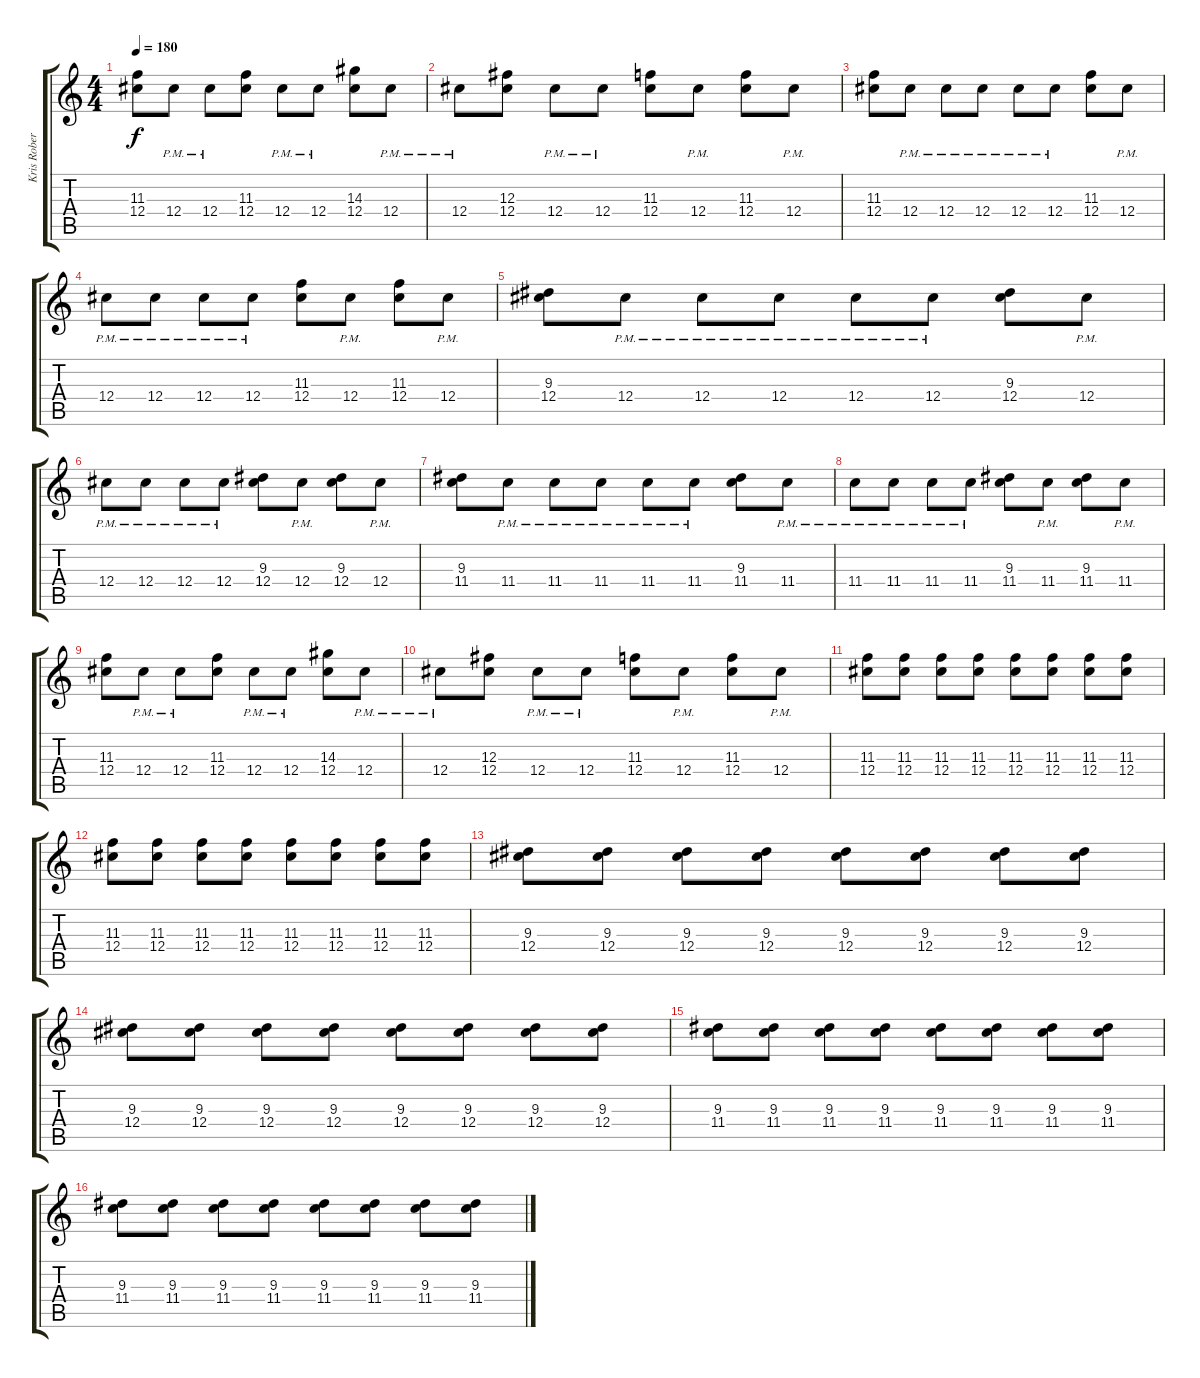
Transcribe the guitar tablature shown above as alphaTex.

\track ("Kris Roberts" "Kris Rober") {instrument distortionguitar}
\staff {score tabs}
\tuning (Eb4 Bb3 Gb3 Db3 Ab2 Db2) {hide}
\ts (4 4)
\tempo 180
\clef g2
\ks c
(11.3 12.4).8{dy f} 12.4{pm}.8 12.4{pm}.8 (11.3 12.4).8 12.4{pm}.8 12.4{pm}.8 (14.3 12.4).8 12.4{pm}.8 |
12.4{pm}.8 (12.3 12.4).8 12.4{pm}.8 12.4{pm}.8 (11.3 12.4).8 12.4{pm}.8 (11.3 12.4).8 12.4{pm}.8 |
(11.3 12.4).8 12.4{pm}.8 12.4{pm}.8 12.4{pm}.8 12.4{pm}.8 12.4{pm}.8 (11.3 12.4).8 12.4{pm}.8 |
12.4{pm}.8 12.4{pm}.8 12.4{pm}.8 12.4{pm}.8 (11.3 12.4).8 12.4{pm}.8 (11.3 12.4).8 12.4{pm}.8 |
(9.3 12.4).8 12.4{pm}.8 12.4{pm}.8 12.4{pm}.8 12.4{pm}.8 12.4{pm}.8 (9.3 12.4).8 12.4{pm}.8 |
12.4{pm}.8 12.4{pm}.8 12.4{pm}.8 12.4{pm}.8 (9.3 12.4).8 12.4{pm}.8 (9.3 12.4).8 12.4{pm}.8 |
(9.3 11.4).8 11.4{pm}.8 11.4{pm}.8 11.4{pm}.8 11.4{pm}.8 11.4{pm}.8 (9.3 11.4).8 11.4{pm}.8 |
11.4{pm}.8 11.4{pm}.8 11.4{pm}.8 11.4{pm}.8 (9.3 11.4).8 11.4{pm}.8 (9.3 11.4).8 11.4{pm}.8 |
(11.3 12.4).8 12.4{pm}.8 12.4{pm}.8 (11.3 12.4).8 12.4{pm}.8 12.4{pm}.8 (14.3 12.4).8 12.4{pm}.8 |
12.4{pm}.8 (12.3 12.4).8 12.4{pm}.8 12.4{pm}.8 (11.3 12.4).8 12.4{pm}.8 (11.3 12.4).8 12.4{pm}.8 |
(11.3 12.4).8 (11.3 12.4).8 (11.3 12.4).8 (11.3 12.4).8 (11.3 12.4).8 (11.3 12.4).8 (11.3 12.4).8 (11.3 12.4).8 |
(11.3 12.4).8 (11.3 12.4).8 (11.3 12.4).8 (11.3 12.4).8 (11.3 12.4).8 (11.3 12.4).8 (11.3 12.4).8 (11.3 12.4).8 |
(9.3 12.4).8 (9.3 12.4).8 (9.3 12.4).8 (9.3 12.4).8 (9.3 12.4).8 (9.3 12.4).8 (9.3 12.4).8 (9.3 12.4).8 |
(9.3 12.4).8 (9.3 12.4).8 (9.3 12.4).8 (9.3 12.4).8 (9.3 12.4).8 (9.3 12.4).8 (9.3 12.4).8 (9.3 12.4).8 |
(9.3 11.4).8 (9.3 11.4).8 (9.3 11.4).8 (9.3 11.4).8 (9.3 11.4).8 (9.3 11.4).8 (9.3 11.4).8 (9.3 11.4).8 |
(9.3 11.4).8 (9.3 11.4).8 (9.3 11.4).8 (9.3 11.4).8 (9.3 11.4).8 (9.3 11.4).8 (9.3 11.4).8 (9.3 11.4).8
